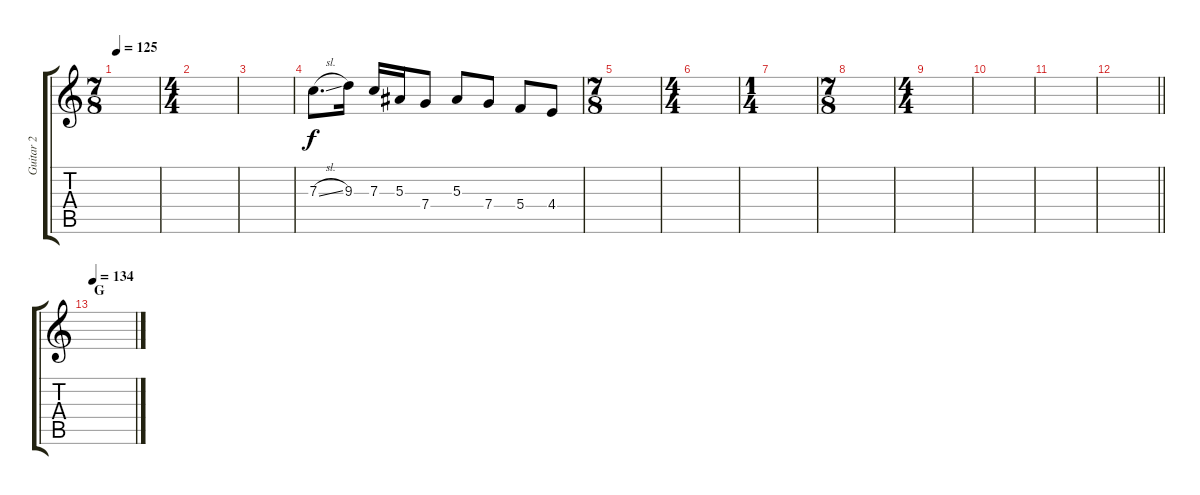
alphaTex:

\track ("Guitar 2" "Guitar 2") {instrument overdrivenguitar}
\staff {score tabs}
\tuning (D4 A3 F3 C3 G2 C2) {hide}
\ts (7 8)
\tempo 125
\clef g2
\ks c
|
\ts (4 4)
|
|
7.3{sl}.8{d} 9.3.16 7.3.16 5.3.16 7.4.8 5.3.8 7.4.8 5.4.8 4.4.8 |
\ts (7 8)
|
\ts (4 4)
|
\ts (1 4)
|
\ts (7 8)
|
\ts (4 4)
|
|
|
\barLineRight lightlight
|
\section ("" "G")
\tempo 134
